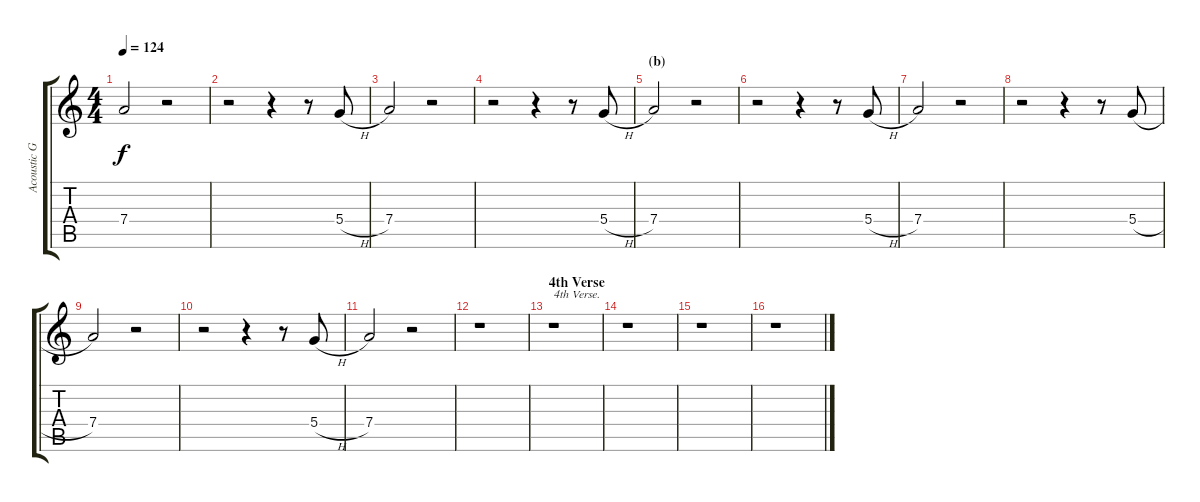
\track ("Acoustic Guitar" "Acoustic G") {instrument acousticguitarsteel}
\staff {score tabs}
\tuning (E4 B3 G3 D3 A2 E2) {hide}
\ts (4 4)
\tempo 124
\clef g2
\ks c
7.4.2{dy f} r.2 |
r.2 r.4 r.8 5.4{h}.8 |
7.4.2 r.2 |
r.2 r.4 r.8 5.4{h}.8 |
\section ("" "(b)")
7.4.2 r.2 |
r.2 r.4 r.8 5.4{h}.8 |
7.4.2 r.2 |
r.2 r.4 r.8 5.4{h}.8 |
7.4.2 r.2 |
r.2 r.4 r.8 5.4{h}.8 |
7.4.2 r.2 |
r.1 |
\section ("" "4th Verse")
r.1{txt "4th Verse."} |
r.1 |
r.1 |
r.1
